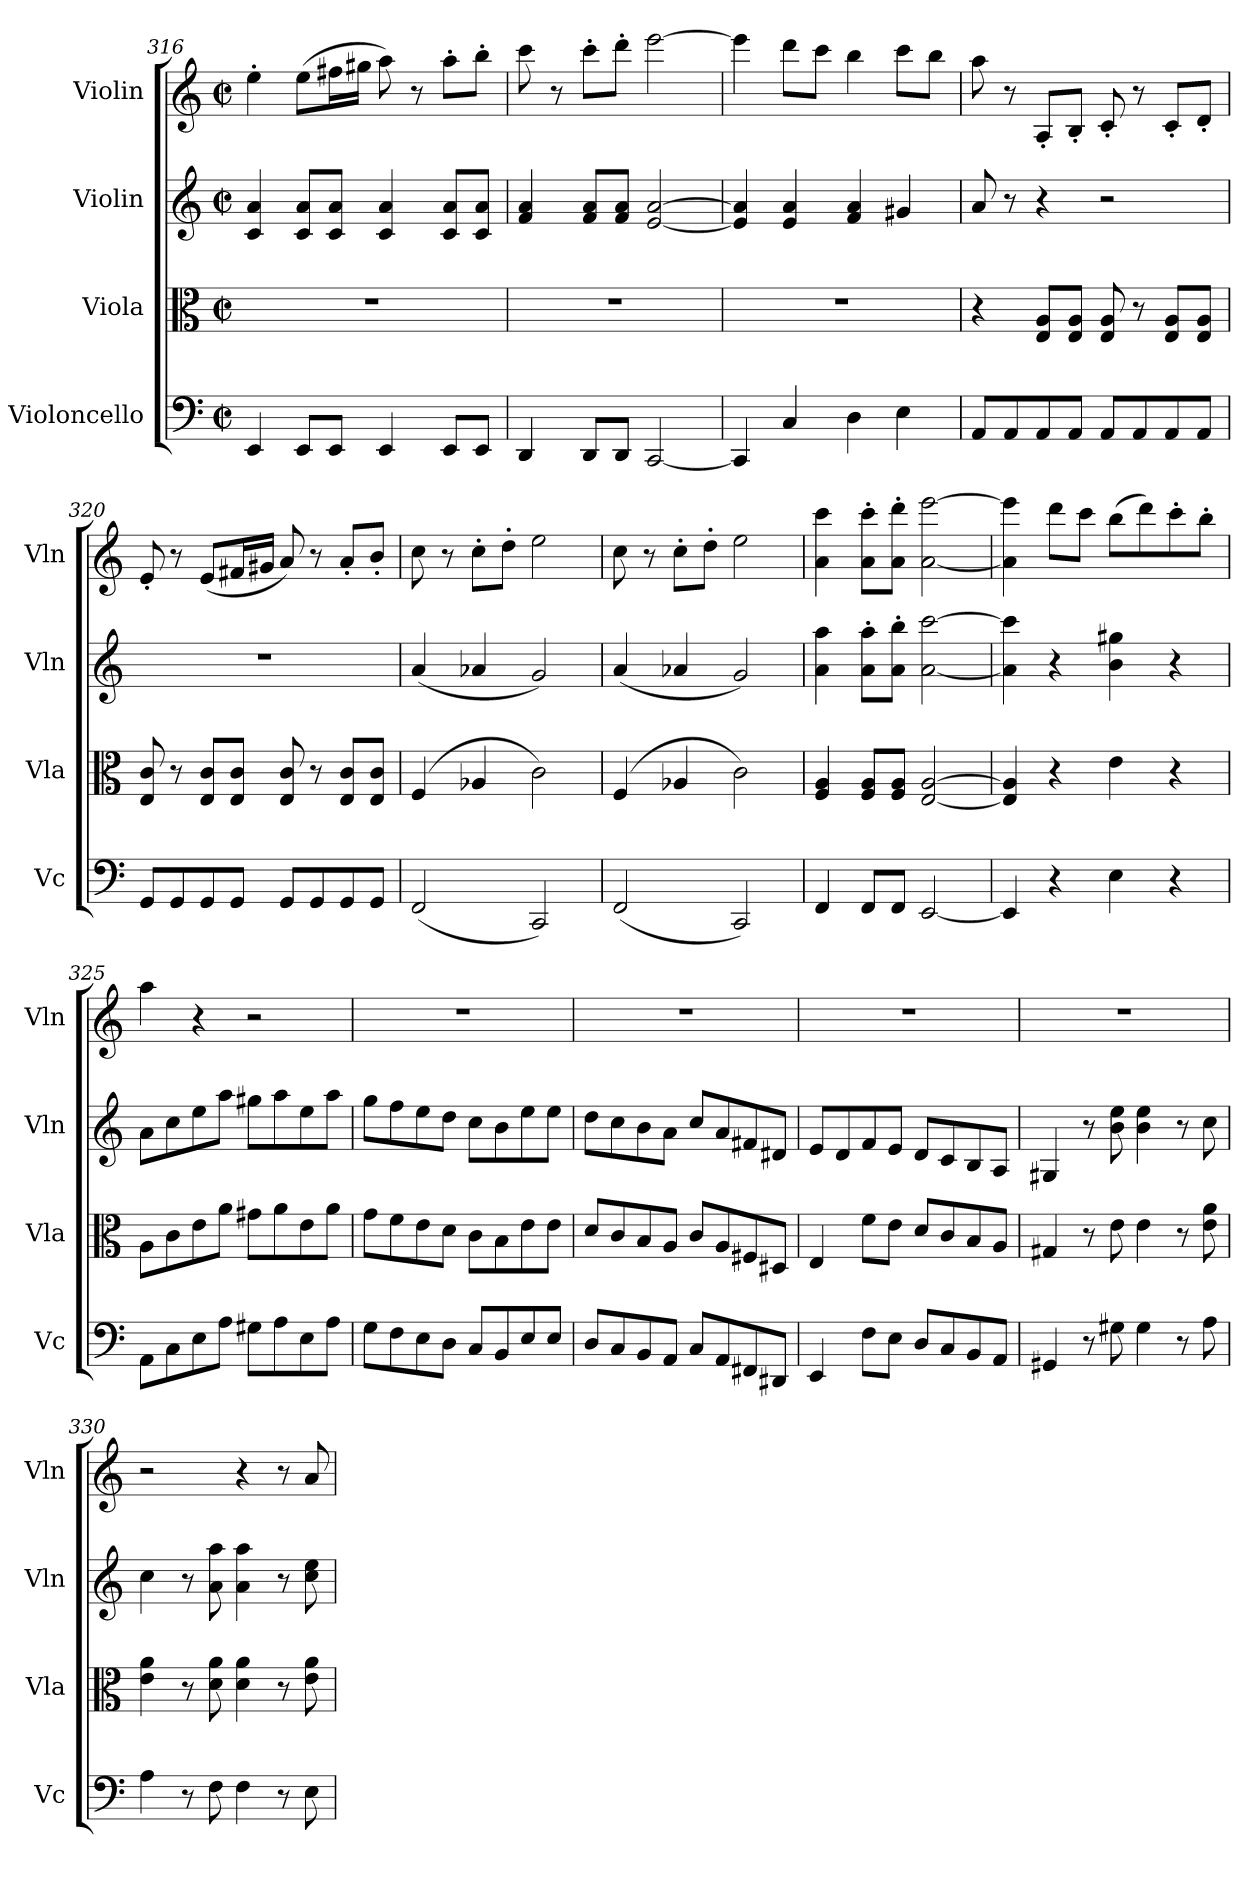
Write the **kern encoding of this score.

**kern	**kern	**kern	**kern
*part4	*part3	*part2	*part1
*staff4	*staff3	*staff2	*staff1
*I"Violoncello	*I"Viola	*I"Violin	*I"Violin
*I'Vc	*I'Vla	*I'Vln	*I'Vln
*clefF4	*clefC3	*clefG2	*clefG2
*k[]	*k[]	*k[]	*k[]
*M2/2	*M2/2	*M2/2	*M2/2
*met(c|)	*met(c|)	*met(c|)	*met(c|)
=316	=316	=316	=316
4EE/	1r	4c/ 4a/	4ee'\
8EE/L	.	8c/ 8a/L	(8ee\L
8EE/J	.	8c/ 8a/J	16ff#X\L
.	.	.	16gg#X\JJ
4EE/	.	4c/ 4a/	8aa\)
.	.	.	8r
8EE/L	.	8c/ 8a/L	8aa'\L
8EE/J	.	8c/ 8a/J	8bb'\J
=317	=317	=317	=317
4DD/	1r	4f/ 4a/	8ccc\
.	.	.	8r
8DD/L	.	8f/ 8a/L	8ccc'\L
8DD/J	.	8f/ 8a/J	8ddd'\J
[2CC/	.	[2e/ [2a/	[2eee\
=318	=318	=318	=318
4CC/]	1r	4e/] 4a/]	4eee\]
4C/	.	4e/ 4a/	8ddd\L
.	.	.	8ccc\J
4D\	.	4f/ 4a/	4bb\
4E\	.	4g#X/	8ccc\L
.	.	.	8bb\J
=319	=319	=319	=319
8AA/L	4r	8a/	8aa\
8AA/	.	8r	8r
8AA/	8E/ 8A/L	4r	8A'/L
8AA/J	8E/ 8A/J	.	8B'/J
8AA/L	8E/ 8A/	2r	8c'/
8AA/	8r	.	8r
8AA/	8E/ 8A/L	.	8c'/L
8AA/J	8E/ 8A/J	.	8d'/J
!!LO:LB:g=z
=320	=320	=320	=320
8GG/L	8E/ 8c/	1r	8e'/
8GG/	8r	.	8r
8GG/	8E/ 8c/L	.	(8e/L
8GG/J	8E/ 8c/J	.	16f#X/L
.	.	.	16g#X/JJ
8GG/L	8E/ 8c/	.	8a/)
8GG/	8r	.	8r
8GG/	8E/ 8c/L	.	8a'/L
8GG/J	8E/ 8c/J	.	8b'/J
=321	=321	=321	=321
(2FF/	(4F/	(4a/	8cc\
.	.	.	8r
.	4A-X/	4a-X/	8cc'\L
.	.	.	8dd'\J
2CC/)	2c\)	2g/)	2ee\
=322	=322	=322	=322
(2FF/	(4F/	(4a/	8cc\
.	.	.	8r
.	4A-X/	4a-X/	8cc'\L
.	.	.	8dd'\J
2CC/)	2c\)	2g/)	2ee\
=323	=323	=323	=323
4FF/	4F/ 4A/	4a\ 4aa\	4a\ 4ccc\
8FF/L	8F/ 8A/L	8a\' 8aa\'L	8a\' 8ccc\'L
8FF/J	8F/ 8A/J	8a\' 8bb\'J	8a\' 8ddd\'J
[2EE/	[2E/ [2A/	[2a\ [2ccc\	[2a\ [2eee\
=324	=324	=324	=324
4EE/]	4E/] 4A/]	4a\] 4ccc\]	4a\] 4eee\]
4r	4r	4r	8ddd\L
.	.	.	8ccc\J
4E\	4e\	4b\ 4gg#X\	(8bb\L
.	.	.	8ddd\)
4r	4r	4r	8ccc'\
.	.	.	8bb'\J
=325	=325	=325	=325
8AA\L	8A\L	8a\L	4aa\
8C\	8c\	8cc\	.
8E\	8e\	8ee\	4r
8A\J	8a\J	8aa\J	.
8G#X\L	8g#X\L	8gg#X\L	2r
8A\	8a\	8aa\	.
8E\	8e\	8ee\	.
8A\J	8a\J	8aa\J	.
=326	=326	=326	=326
8G\L	8g\L	8gg\L	1r
8F\	8f\	8ff\	.
8E\	8e\	8ee\	.
8D\J	8d\J	8dd\J	.
8C/L	8c\L	8cc\L	.
8BB/	8B\	8b\	.
8E/	8e\	8ee\	.
8E/J	8e\J	8ee\J	.
=327	=327	=327	=327
8D/L	8d/L	8dd\L	1r
8C/	8c/	8cc\	.
8BB/	8B/	8b\	.
8AA/J	8A/J	8a\J	.
8C/L	8c/L	8cc/L	.
8AA/	8A/	8a/	.
8FF#X/	8F#X/	8f#X/	.
8DD#X/J	8D#X/J	8d#X/J	.
!!LO:LB:g=z
=328	=328	=328	=328
4EE/	4E/	8e/L	1r
.	.	8d/	.
8F\L	8f\L	8f/	.
8E\J	8e\J	8e/J	.
8D/L	8d/L	8d/L	.
8C/	8c/	8c/	.
8BB/	8B/	8B/	.
8AA/J	8A/J	8A/J	.
=329	=329	=329	=329
4GG#X/	4G#X/	4G#X/	1r
8r	8r	8r	.
8G#X\	8e\	8b\ 8ee\	.
4G#\	4e\	4b\ 4ee\	.
8r	8r	8r	.
8A\	8e\ 8a\	8cc\	.
=330	=330	=330	=330
4A\	4e\ 4a\	4cc\	2r
8r	8r	8r	.
8F\	8d\ 8a\	8a\ 8aa\	.
4F\	4d\ 4a\	4a\ 4aa\	4r
8r	8r	8r	8r
8E\	8e\ 8a\	8cc\ 8ee\	8a/
=	=	=	=
*-	*-	*-	*-
